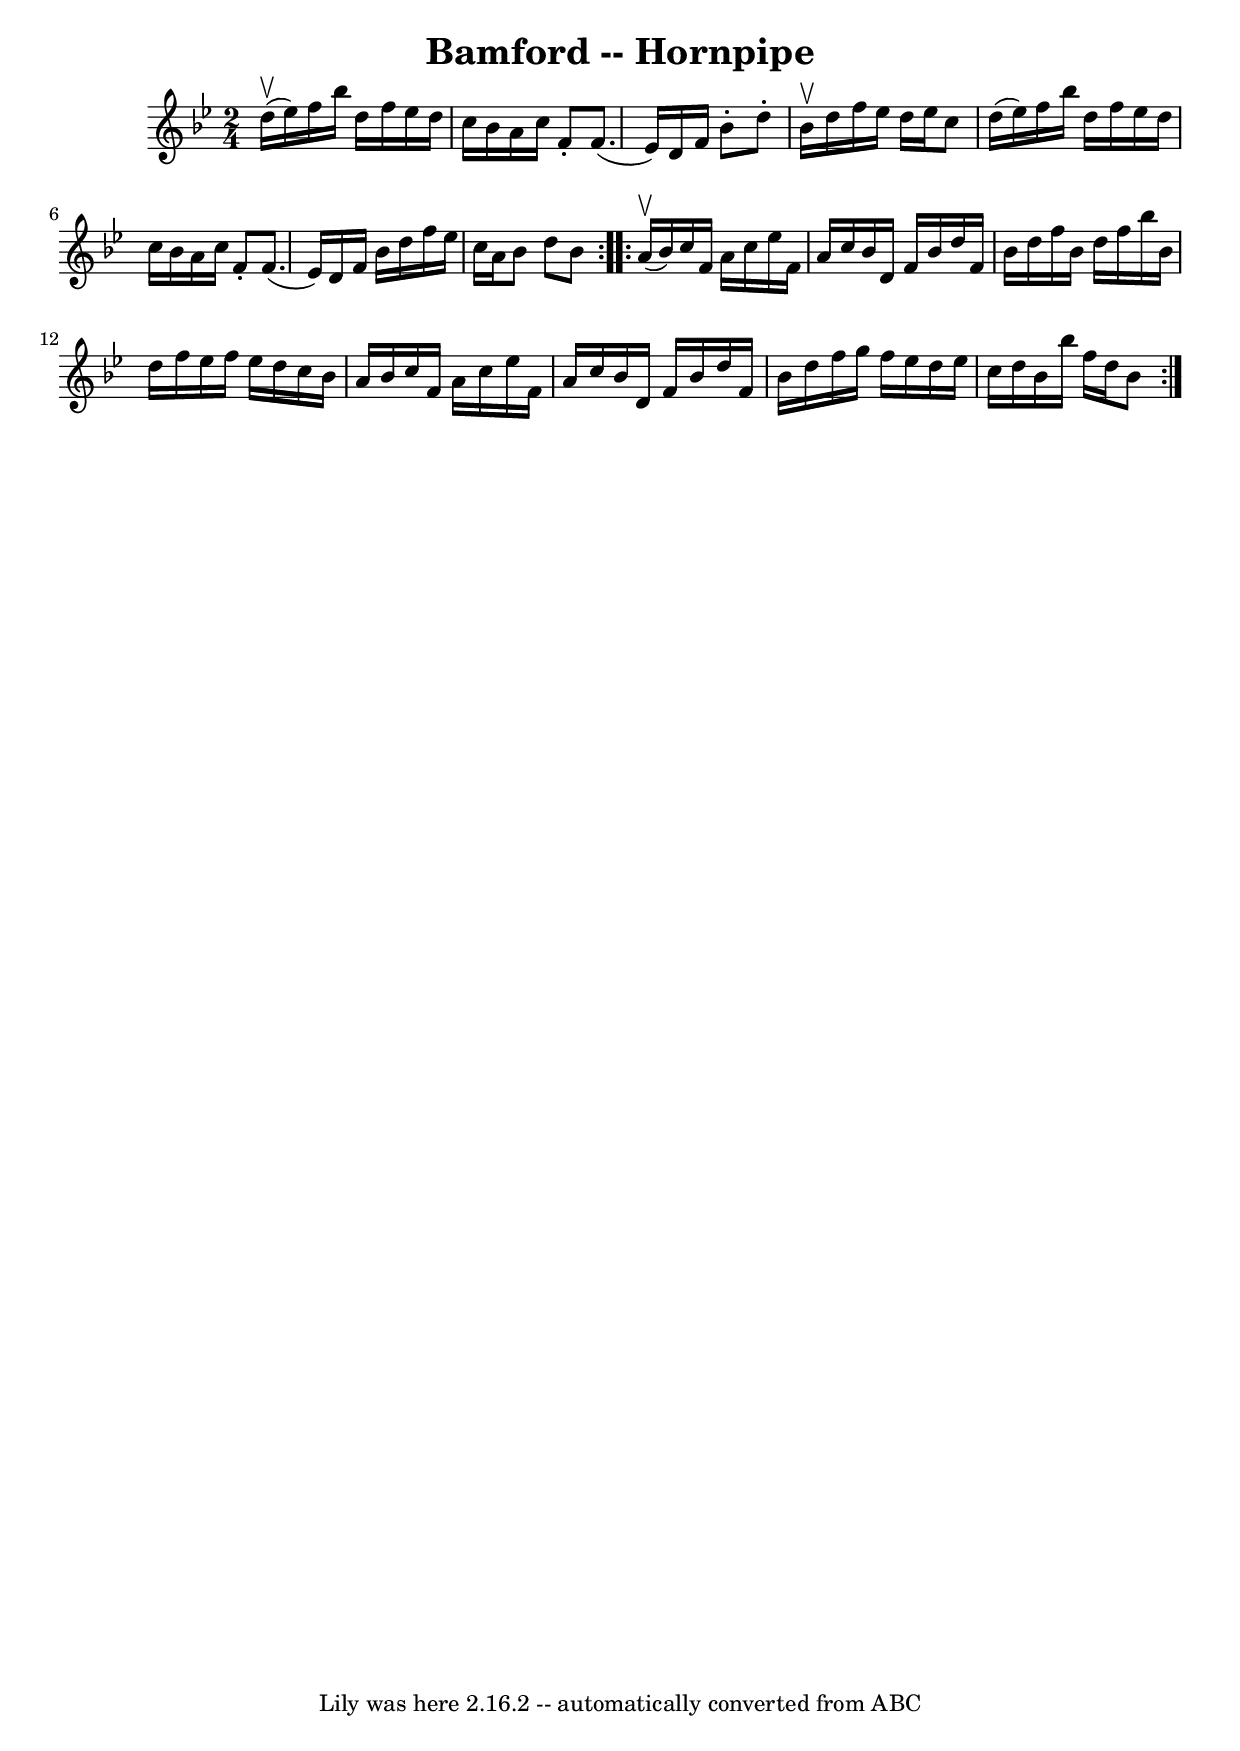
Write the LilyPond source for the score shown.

\version "2.16.2"
\include "Mammoth.ily"
\header {
  %% book = "Ryan's Mammoth Collection of Fiddle Tunes"
  crossRefNumber = "1"
  footnotes = ""
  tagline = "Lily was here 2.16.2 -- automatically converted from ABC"
  title = "Bamford -- Hornpipe"

}
voicedefault =  {



  \repeat volta 2 {

    \time 2/4      \key bes \major d''16 (^\upbow ees''16)    |
    f''16        bes''16 d''16 f''16 ees''16 d''16 c''16 bes'16     |
         a'16 c''16 f'8-. f'8. (ees'16)    |
    d'16 f'16         bes'8-. d''8-. bes'16^\upbow d''16     |
    f''16 ees''16         d''16 ees''16 c''8 d''16 (ees''16)    |
    f''16         bes''16 d''16 f''16 ees''16 d''16 c''16 bes'16     |
         a'16 c''16 f'8-. f'8. (ees'16)    |
    d'16 f'16         bes'16 d''16 f''16 ees''16 c''16 a'16     |
    bes'8    
    d''8 bes'8    
  }     
  \repeat volta 2 {     a'16 (^\upbow bes'16)     |
    c''16 f'16 a'16 c''16 ees''16 f'16 a'16 c''16    |
    bes'16 d'16 f'16 bes'16 d''16 f'16 bes'16         d''16     |
    f''16 bes'16 d''16 f''16 bes''16 bes'16         d''16 f''16     |
    ees''16 f''16 ees''16 d''16 c''16         bes'16 a'16 bes'16     |
    c''16 f'16 a'16 c''16         ees''16 f'16 a'16 c''16     |
    bes'16 d'16 f'16 bes'16      d''16 f'16 bes'16 d''16     |
    f''16 g''16 f''16         ees''16 d''16 ees''16 c''16 d''16     |
    bes'16 bes''16   
    f''16 d''16 bes'8    
  }   

}

\score{
  <<

    \context Staff="default"
    {
      \voicedefault 
      
    }

  >>
  \layout {
    
  }
  \midi {
  }

}
